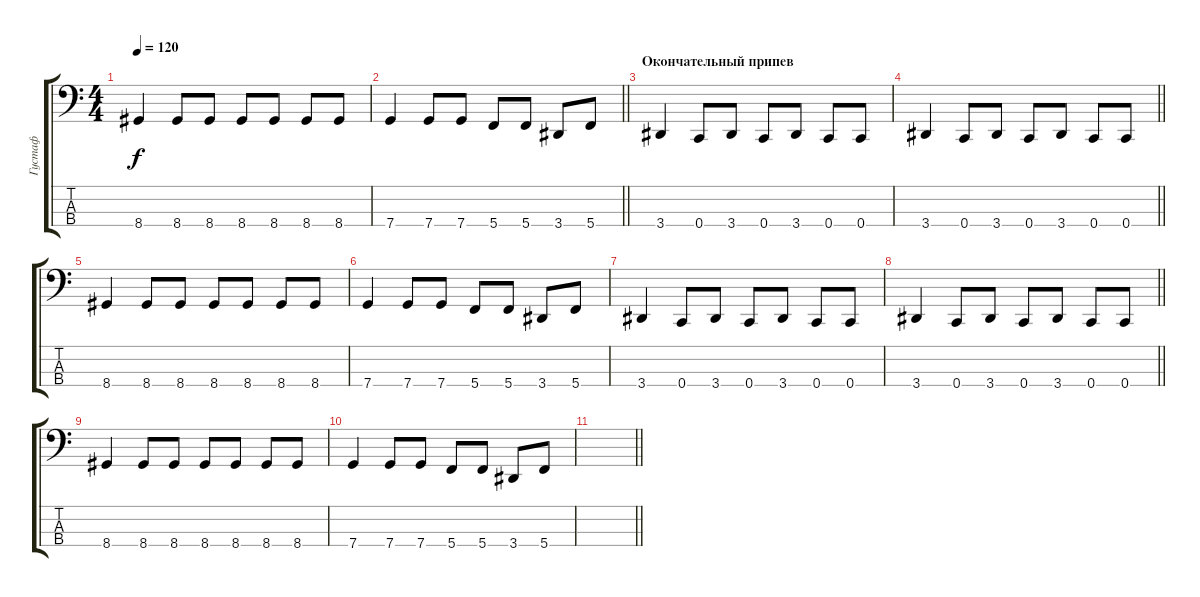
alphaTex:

\track ("Густаф" "Густаф") {instrument electricbassfinger}
\staff {score tabs}
\tuning (G2 C2 G1 C1) {hide}
\ts (4 4)
\tempo 120
\clef f4
\ks c
8.4.4{dy f} 8.4.8 8.4.8 8.4.8 8.4.8 8.4.8 8.4.8 |
\barLineRight lightlight
7.4.4 7.4.8 7.4.8 5.4.8 5.4.8 3.4.8 5.4.8 |
\section ("" "Окончательный припев")
3.4.4 0.4.8 3.4.8 0.4.8 3.4.8 0.4.8 0.4.8 |
\barLineRight lightlight
3.4.4 0.4.8 3.4.8 0.4.8 3.4.8 0.4.8 0.4.8 |
8.4.4 8.4.8 8.4.8 8.4.8 8.4.8 8.4.8 8.4.8 |
7.4.4 7.4.8 7.4.8 5.4.8 5.4.8 3.4.8 5.4.8 |
3.4.4 0.4.8 3.4.8 0.4.8 3.4.8 0.4.8 0.4.8 |
\barLineRight lightlight
3.4.4 0.4.8 3.4.8 0.4.8 3.4.8 0.4.8 0.4.8 |
8.4.4 8.4.8 8.4.8 8.4.8 8.4.8 8.4.8 8.4.8 |
7.4.4 7.4.8 7.4.8 5.4.8 5.4.8 3.4.8 5.4.8 |
\barLineRight lightlight
